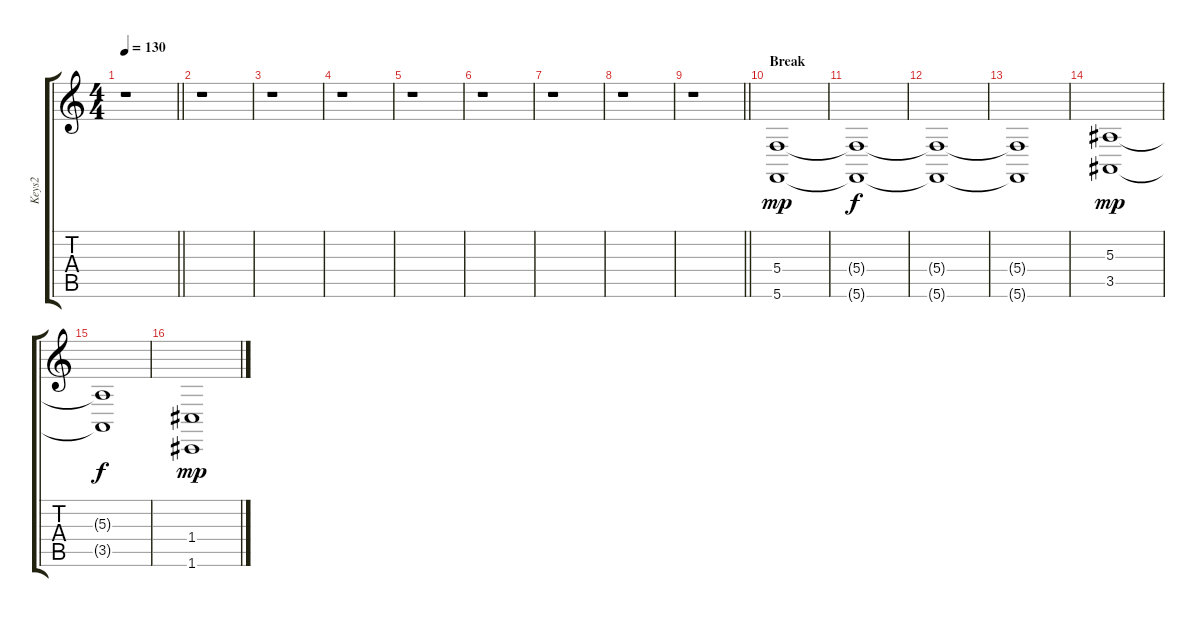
\track ("Keys2" "Keys2") {instrument pad4choir}
\staff {score tabs}
\tuning (D4 A3 F3 C3 G2 C2) {hide}
\ts (4 4)
\tempo 130
\clef g2
\barLineRight lightlight
\ks c
r.1{dy f} |
r.1 |
r.1 |
r.1 |
r.1 |
r.1 |
r.1 |
r.1 |
\barLineRight lightlight
r.1 |
\section ("" "Break")
(5.4 5.6).1{dy mp} |
(5.4{t} 5.6{t}).1{dy f} |
(5.4{t} 5.6{t}).1 |
(5.4{t} 5.6{t}).1 |
(5.3 3.5).1{dy mp} |
(5.3{t} 3.5{t}).1{dy f} |
(1.4 1.6).1{dy mp}
